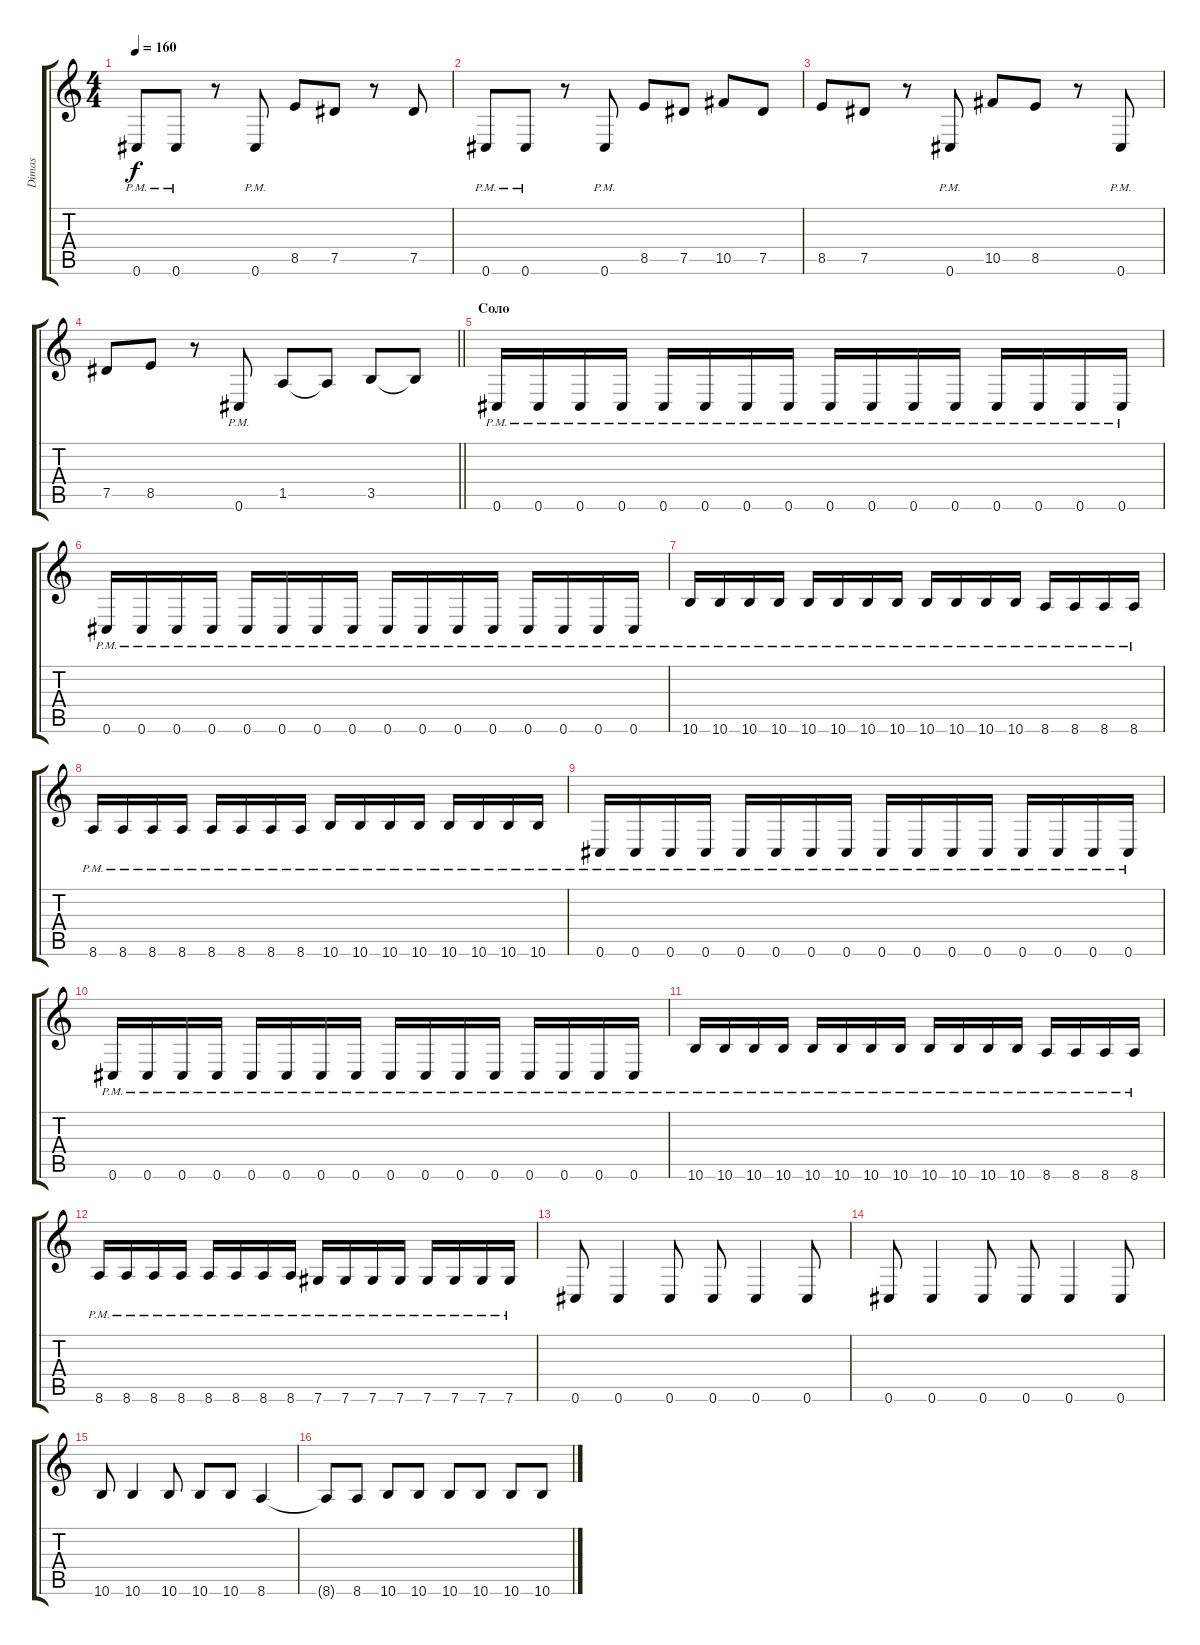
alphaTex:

\track ("Dimas" "Dimas") {instrument distortionguitar}
\staff {score tabs}
\tuning (Eb4 Bb3 Gb3 Db3 Ab2 Db2) {hide}
\ts (4 4)
\tempo 160
\clef g2
\ks c
0.6{pm}.8{dy f} 0.6{pm}.8 r.8 0.6{pm}.8 8.5.8 7.5.8 r.8 7.5.8 |
0.6{pm}.8 0.6{pm}.8 r.8 0.6{pm}.8 8.5.8 7.5.8 10.5.8 7.5.8 |
8.5.8 7.5.8 r.8 0.6{pm}.8 10.5.8 8.5.8 r.8 0.6{pm}.8 |
\barLineRight lightlight
7.5.8 8.5.8 r.8 0.6{pm}.8 1.5.8 1.5{t}.8 3.5.8 3.5{t}.8 |
\section ("" "Соло")
0.6{pm}.16 0.6{pm}.16 0.6{pm}.16 0.6{pm}.16 0.6{pm}.16 0.6{pm}.16 0.6{pm}.16 0.6{pm}.16 0.6{pm}.16 0.6{pm}.16 0.6{pm}.16 0.6{pm}.16 0.6{pm}.16 0.6{pm}.16 0.6{pm}.16 0.6{pm}.16 |
0.6{pm}.16 0.6{pm}.16 0.6{pm}.16 0.6{pm}.16 0.6{pm}.16 0.6{pm}.16 0.6{pm}.16 0.6{pm}.16 0.6{pm}.16 0.6{pm}.16 0.6{pm}.16 0.6{pm}.16 0.6{pm}.16 0.6{pm}.16 0.6{pm}.16 0.6{pm}.16 |
10.6{pm}.16 10.6{pm}.16 10.6{pm}.16 10.6{pm}.16 10.6{pm}.16 10.6{pm}.16 10.6{pm}.16 10.6{pm}.16 10.6{pm}.16 10.6{pm}.16 10.6{pm}.16 10.6{pm}.16 8.6{pm}.16 8.6{pm}.16 8.6{pm}.16 8.6{pm}.16 |
8.6{pm}.16 8.6{pm}.16 8.6{pm}.16 8.6{pm}.16 8.6{pm}.16 8.6{pm}.16 8.6{pm}.16 8.6{pm}.16 10.6{pm}.16 10.6{pm}.16 10.6{pm}.16 10.6{pm}.16 10.6{pm}.16 10.6{pm}.16 10.6{pm}.16 10.6{pm}.16 |
0.6{pm}.16 0.6{pm}.16 0.6{pm}.16 0.6{pm}.16 0.6{pm}.16 0.6{pm}.16 0.6{pm}.16 0.6{pm}.16 0.6{pm}.16 0.6{pm}.16 0.6{pm}.16 0.6{pm}.16 0.6{pm}.16 0.6{pm}.16 0.6{pm}.16 0.6{pm}.16 |
0.6{pm}.16 0.6{pm}.16 0.6{pm}.16 0.6{pm}.16 0.6{pm}.16 0.6{pm}.16 0.6{pm}.16 0.6{pm}.16 0.6{pm}.16 0.6{pm}.16 0.6{pm}.16 0.6{pm}.16 0.6{pm}.16 0.6{pm}.16 0.6{pm}.16 0.6{pm}.16 |
10.6{pm}.16 10.6{pm}.16 10.6{pm}.16 10.6{pm}.16 10.6{pm}.16 10.6{pm}.16 10.6{pm}.16 10.6{pm}.16 10.6{pm}.16 10.6{pm}.16 10.6{pm}.16 10.6{pm}.16 8.6{pm}.16 8.6{pm}.16 8.6{pm}.16 8.6{pm}.16 |
8.6{pm}.16 8.6{pm}.16 8.6{pm}.16 8.6{pm}.16 8.6{pm}.16 8.6{pm}.16 8.6{pm}.16 8.6{pm}.16 7.6{pm}.16 7.6{pm}.16 7.6{pm}.16 7.6{pm}.16 7.6{pm}.16 7.6{pm}.16 7.6{pm}.16 7.6{pm}.16 |
0.6.8 0.6.4 0.6.8 0.6.8 0.6.4 0.6.8 |
0.6.8 0.6.4 0.6.8 0.6.8 0.6.4 0.6.8 |
10.6.8 10.6.4 10.6.8 10.6.8 10.6.8 8.6.4 |
8.6{t}.8 8.6.8 10.6.8 10.6.8 10.6.8 10.6.8 10.6.8 10.6.8
